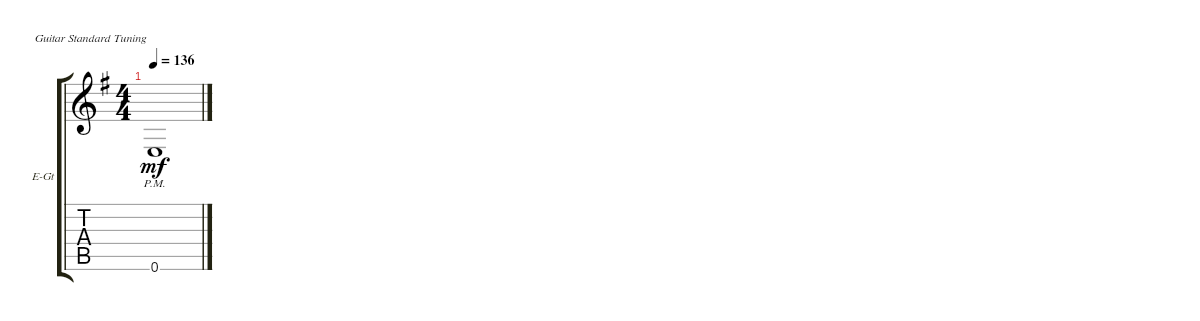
\defaultSystemsLayout 4
\bracketExtendMode groupsimilarinstruments
\firstSystemTrackNameOrientation horizontal
\otherSystemsTrackNameOrientation horizontal
\track ("Electric Guitar" "E-Gt") {instrument overdrivenguitar}
\staff {score tabs}
\tuning (E4 B3 G3 D3 A2 E2)
\ts (4 4)
\tempo 136
\clef g2
\ks eminor
0.6{pm}.1{dy mf}
